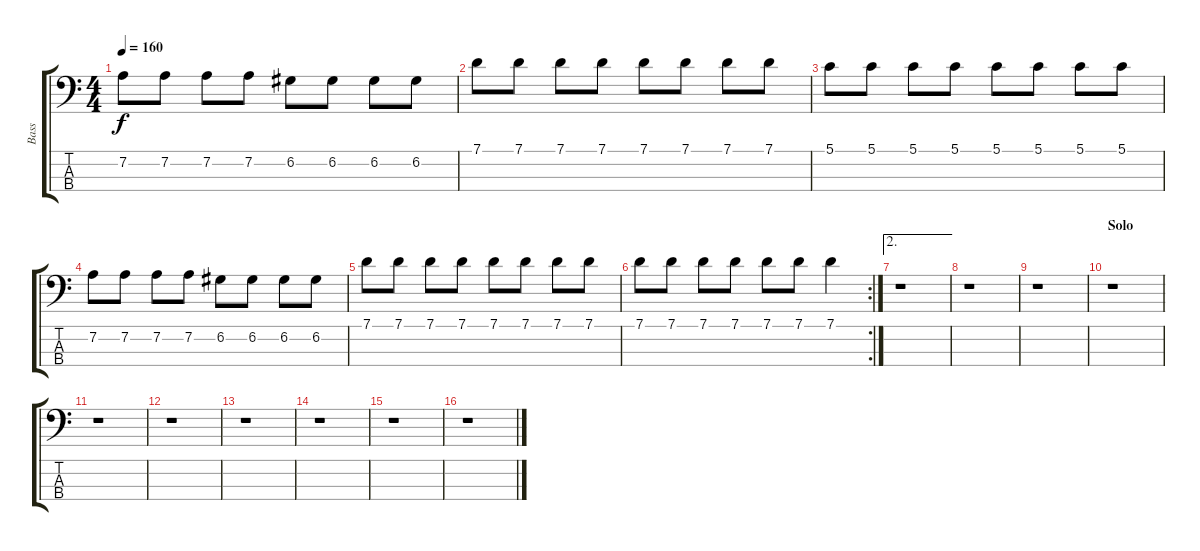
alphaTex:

\track ("Bass" "Bass") {instrument electricbassfinger}
\staff {score tabs}
\tuning (G2 D2 A1 E1) {hide}
\ts (4 4)
\tempo 160
\clef f4
\ks c
7.2.8{dy f} 7.2.8 7.2.8 7.2.8 6.2.8 6.2.8 6.2.8 6.2.8 |
7.1.8 7.1.8 7.1.8 7.1.8 7.1.8 7.1.8 7.1.8 7.1.8 |
5.1.8 5.1.8 5.1.8 5.1.8 5.1.8 5.1.8 5.1.8 5.1.8 |
7.2.8 7.2.8 7.2.8 7.2.8 6.2.8 6.2.8 6.2.8 6.2.8 |
7.1.8 7.1.8 7.1.8 7.1.8 7.1.8 7.1.8 7.1.8 7.1.8 |
\rc 2
7.1.8 7.1.8 7.1.8 7.1.8 7.1.8 7.1.8 7.1.4 |
\ae 2
r.1 |
r.1 |
r.1 |
\section ("" "Solo")
r.1 |
r.1 |
r.1 |
r.1 |
r.1 |
r.1 |
r.1
